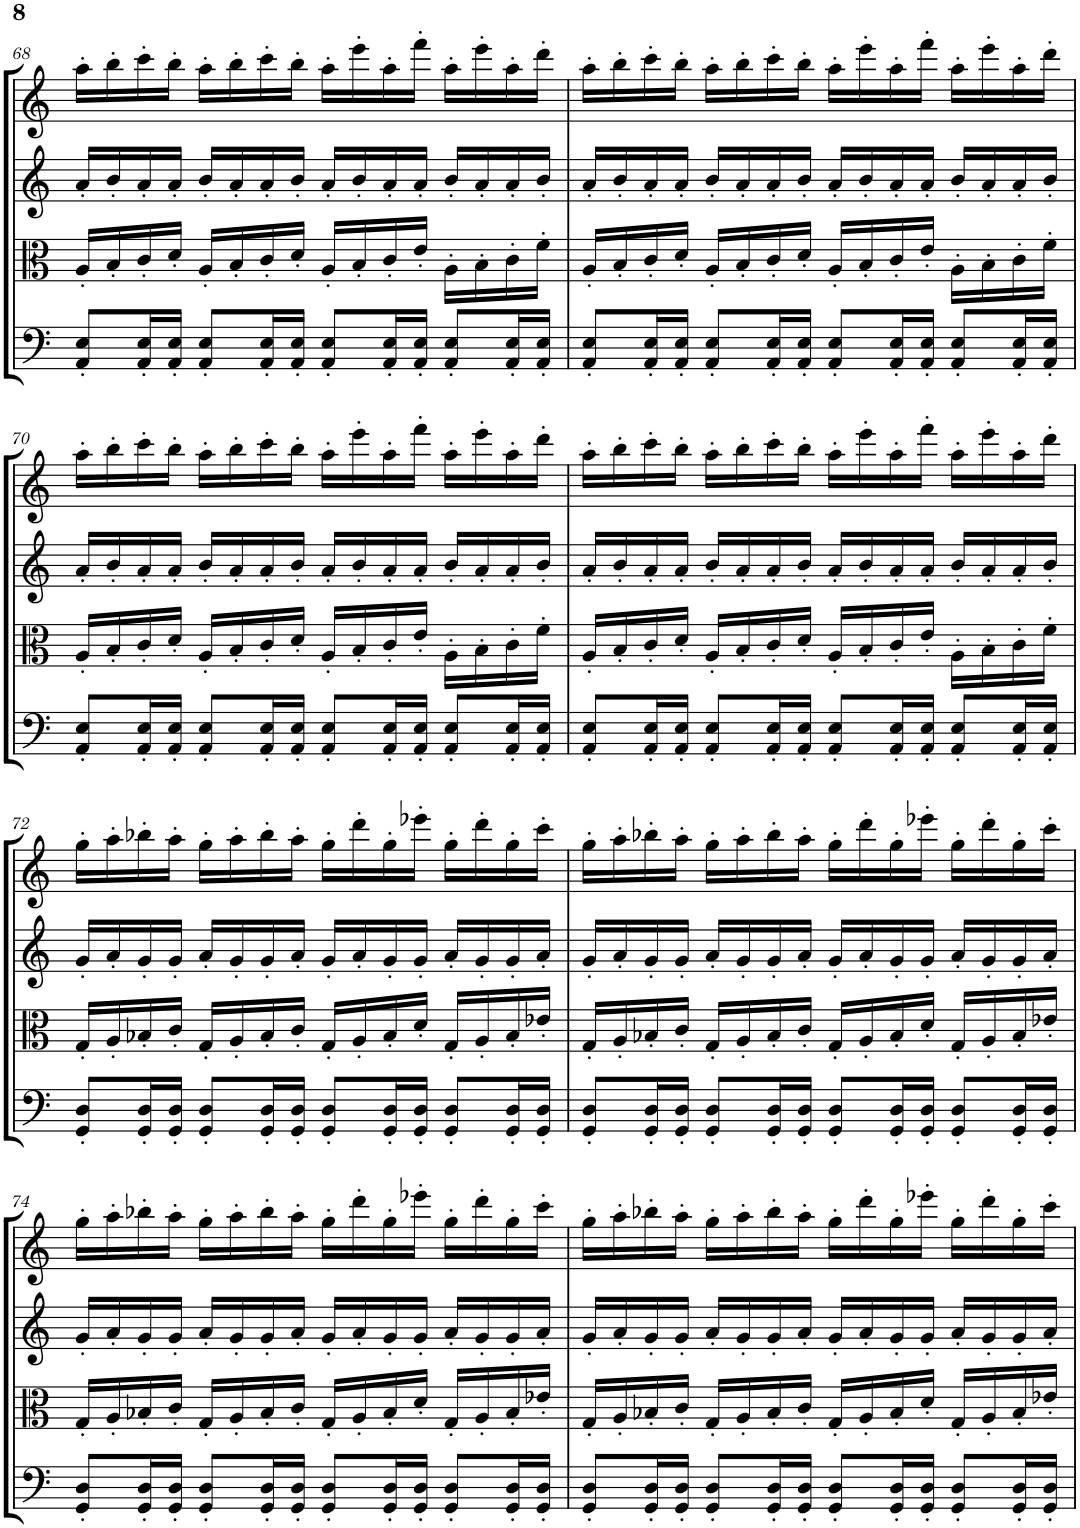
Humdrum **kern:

**kern	**kern	**kern	**kern
*part4	*part3	*part2	*part1
*staff4	*staff3	*staff2	*staff1
*I"Violoncello	*I"Viola	*I"Violin II	*I"Violin I
*I'Vc	*I'Vla	*I'Vln	*I'Vln
!!LO:PB:g=z
*clefF4	*clefC3	*clefG2	*clefG2
*k[]	*k[]	*k[]	*k[]
*M4/4	*M4/4	*M4/4	*M4/4
=68	=68	=68	=68
8AA/' 8E/'L	16A'/LL	16a'/LL	16aa'\LL
.	16B'/	16b'/	16bb'\
16AA/' 16E/'L	16c'/	16a'/	16ccc'\
16AA/' 16E/'JJ	16d'/JJ	16a'/JJ	16bb'\JJ
8AA/' 8E/'L	16A'/LL	16b'/LL	16aa'\LL
.	16B'/	16a'/	16bb'\
16AA/' 16E/'L	16c'/	16a'/	16ccc'\
16AA/' 16E/'JJ	16d'/JJ	16b'/JJ	16bb'\JJ
8AA/' 8E/'L	16A'/LL	16a'/LL	16aa'\LL
.	16B'/	16b'/	16eee'\
16AA/' 16E/'L	16c'/	16a'/	16aa'\
16AA/' 16E/'JJ	16e'/JJ	16a'/JJ	16fff'\JJ
8AA/' 8E/'L	16A'\LL	16b'/LL	16aa'\LL
.	16B'\	16a'/	16eee'\
16AA/' 16E/'L	16c'\	16a'/	16aa'\
16AA/' 16E/'JJ	16f'\JJ	16b'/JJ	16ddd'\JJ
=69	=69	=69	=69
8AA/' 8E/'L	16A'/LL	16a'/LL	16aa'\LL
.	16B'/	16b'/	16bb'\
16AA/' 16E/'L	16c'/	16a'/	16ccc'\
16AA/' 16E/'JJ	16d'/JJ	16a'/JJ	16bb'\JJ
8AA/' 8E/'L	16A'/LL	16b'/LL	16aa'\LL
.	16B'/	16a'/	16bb'\
16AA/' 16E/'L	16c'/	16a'/	16ccc'\
16AA/' 16E/'JJ	16d'/JJ	16b'/JJ	16bb'\JJ
8AA/' 8E/'L	16A'/LL	16a'/LL	16aa'\LL
.	16B'/	16b'/	16eee'\
16AA/' 16E/'L	16c'/	16a'/	16aa'\
16AA/' 16E/'JJ	16e'/JJ	16a'/JJ	16fff'\JJ
8AA/' 8E/'L	16A'\LL	16b'/LL	16aa'\LL
.	16B'\	16a'/	16eee'\
16AA/' 16E/'L	16c'\	16a'/	16aa'\
16AA/' 16E/'JJ	16f'\JJ	16b'/JJ	16ddd'\JJ
!!LO:LB:g=z
=70	=70	=70	=70
8AA/' 8E/'L	16A'/LL	16a'/LL	16aa'\LL
.	16B'/	16b'/	16bb'\
16AA/' 16E/'L	16c'/	16a'/	16ccc'\
16AA/' 16E/'JJ	16d'/JJ	16a'/JJ	16bb'\JJ
8AA/' 8E/'L	16A'/LL	16b'/LL	16aa'\LL
.	16B'/	16a'/	16bb'\
16AA/' 16E/'L	16c'/	16a'/	16ccc'\
16AA/' 16E/'JJ	16d'/JJ	16b'/JJ	16bb'\JJ
8AA/' 8E/'L	16A'/LL	16a'/LL	16aa'\LL
.	16B'/	16b'/	16eee'\
16AA/' 16E/'L	16c'/	16a'/	16aa'\
16AA/' 16E/'JJ	16e'/JJ	16a'/JJ	16fff'\JJ
8AA/' 8E/'L	16A'\LL	16b'/LL	16aa'\LL
.	16B'\	16a'/	16eee'\
16AA/' 16E/'L	16c'\	16a'/	16aa'\
16AA/' 16E/'JJ	16f'\JJ	16b'/JJ	16ddd'\JJ
=71	=71	=71	=71
8AA/' 8E/'L	16A'/LL	16a'/LL	16aa'\LL
.	16B'/	16b'/	16bb'\
16AA/' 16E/'L	16c'/	16a'/	16ccc'\
16AA/' 16E/'JJ	16d'/JJ	16a'/JJ	16bb'\JJ
8AA/' 8E/'L	16A'/LL	16b'/LL	16aa'\LL
.	16B'/	16a'/	16bb'\
16AA/' 16E/'L	16c'/	16a'/	16ccc'\
16AA/' 16E/'JJ	16d'/JJ	16b'/JJ	16bb'\JJ
8AA/' 8E/'L	16A'/LL	16a'/LL	16aa'\LL
.	16B'/	16b'/	16eee'\
16AA/' 16E/'L	16c'/	16a'/	16aa'\
16AA/' 16E/'JJ	16e'/JJ	16a'/JJ	16fff'\JJ
8AA/' 8E/'L	16A'\LL	16b'/LL	16aa'\LL
.	16B'\	16a'/	16eee'\
16AA/' 16E/'L	16c'\	16a'/	16aa'\
16AA/' 16E/'JJ	16f'\JJ	16b'/JJ	16ddd'\JJ
!!LO:LB:g=z
=72	=72	=72	=72
8GG/' 8D/'L	16G'/LL	16g'/LL	16gg'\LL
.	16A'/	16a'/	16aa'\
16GG/' 16D/'L	16B-X'/	16g'/	16bb-X'\
16GG/' 16D/'JJ	16c'/JJ	16g'/JJ	16aa'\JJ
8GG/' 8D/'L	16G'/LL	16a'/LL	16gg'\LL
.	16A'/	16g'/	16aa'\
16GG/' 16D/'L	16B-'/	16g'/	16bb-'\
16GG/' 16D/'JJ	16c'/JJ	16a'/JJ	16aa'\JJ
8GG/' 8D/'L	16G'/LL	16g'/LL	16gg'\LL
.	16A'/	16a'/	16ddd'\
16GG/' 16D/'L	16B-'/	16g'/	16gg'\
16GG/' 16D/'JJ	16d'/JJ	16g'/JJ	16eee-X'\JJ
8GG/' 8D/'L	16G'/LL	16a'/LL	16gg'\LL
.	16A'/	16g'/	16ddd'\
16GG/' 16D/'L	16B-'/	16g'/	16gg'\
16GG/' 16D/'JJ	16e-X'/JJ	16a'/JJ	16ccc'\JJ
=73	=73	=73	=73
8GG/' 8D/'L	16G'/LL	16g'/LL	16gg'\LL
.	16A'/	16a'/	16aa'\
16GG/' 16D/'L	16B-X'/	16g'/	16bb-X'\
16GG/' 16D/'JJ	16c'/JJ	16g'/JJ	16aa'\JJ
8GG/' 8D/'L	16G'/LL	16a'/LL	16gg'\LL
.	16A'/	16g'/	16aa'\
16GG/' 16D/'L	16B-'/	16g'/	16bb-'\
16GG/' 16D/'JJ	16c'/JJ	16a'/JJ	16aa'\JJ
8GG/' 8D/'L	16G'/LL	16g'/LL	16gg'\LL
.	16A'/	16a'/	16ddd'\
16GG/' 16D/'L	16B-'/	16g'/	16gg'\
16GG/' 16D/'JJ	16d'/JJ	16g'/JJ	16eee-X'\JJ
8GG/' 8D/'L	16G'/LL	16a'/LL	16gg'\LL
.	16A'/	16g'/	16ddd'\
16GG/' 16D/'L	16B-'/	16g'/	16gg'\
16GG/' 16D/'JJ	16e-X'/JJ	16a'/JJ	16ccc'\JJ
!!LO:LB:g=z
=74	=74	=74	=74
8GG/' 8D/'L	16G'/LL	16g'/LL	16gg'\LL
.	16A'/	16a'/	16aa'\
16GG/' 16D/'L	16B-X'/	16g'/	16bb-X'\
16GG/' 16D/'JJ	16c'/JJ	16g'/JJ	16aa'\JJ
8GG/' 8D/'L	16G'/LL	16a'/LL	16gg'\LL
.	16A'/	16g'/	16aa'\
16GG/' 16D/'L	16B-'/	16g'/	16bb-'\
16GG/' 16D/'JJ	16c'/JJ	16a'/JJ	16aa'\JJ
8GG/' 8D/'L	16G'/LL	16g'/LL	16gg'\LL
.	16A'/	16a'/	16ddd'\
16GG/' 16D/'L	16B-'/	16g'/	16gg'\
16GG/' 16D/'JJ	16d'/JJ	16g'/JJ	16eee-X'\JJ
8GG/' 8D/'L	16G'/LL	16a'/LL	16gg'\LL
.	16A'/	16g'/	16ddd'\
16GG/' 16D/'L	16B-'/	16g'/	16gg'\
16GG/' 16D/'JJ	16e-X'/JJ	16a'/JJ	16ccc'\JJ
=75	=75	=75	=75
8GG/' 8D/'L	16G'/LL	16g'/LL	16gg'\LL
.	16A'/	16a'/	16aa'\
16GG/' 16D/'L	16B-X'/	16g'/	16bb-X'\
16GG/' 16D/'JJ	16c'/JJ	16g'/JJ	16aa'\JJ
8GG/' 8D/'L	16G'/LL	16a'/LL	16gg'\LL
.	16A'/	16g'/	16aa'\
16GG/' 16D/'L	16B-'/	16g'/	16bb-'\
16GG/' 16D/'JJ	16c'/JJ	16a'/JJ	16aa'\JJ
8GG/' 8D/'L	16G'/LL	16g'/LL	16gg'\LL
.	16A'/	16a'/	16ddd'\
16GG/' 16D/'L	16B-'/	16g'/	16gg'\
16GG/' 16D/'JJ	16d'/JJ	16g'/JJ	16eee-X'\JJ
8GG/' 8D/'L	16G'/LL	16a'/LL	16gg'\LL
.	16A'/	16g'/	16ddd'\
16GG/' 16D/'L	16B-'/	16g'/	16gg'\
16GG/' 16D/'JJ	16e-X'/JJ	16a'/JJ	16ccc'\JJ
=	=	=	=
*-	*-	*-	*-
